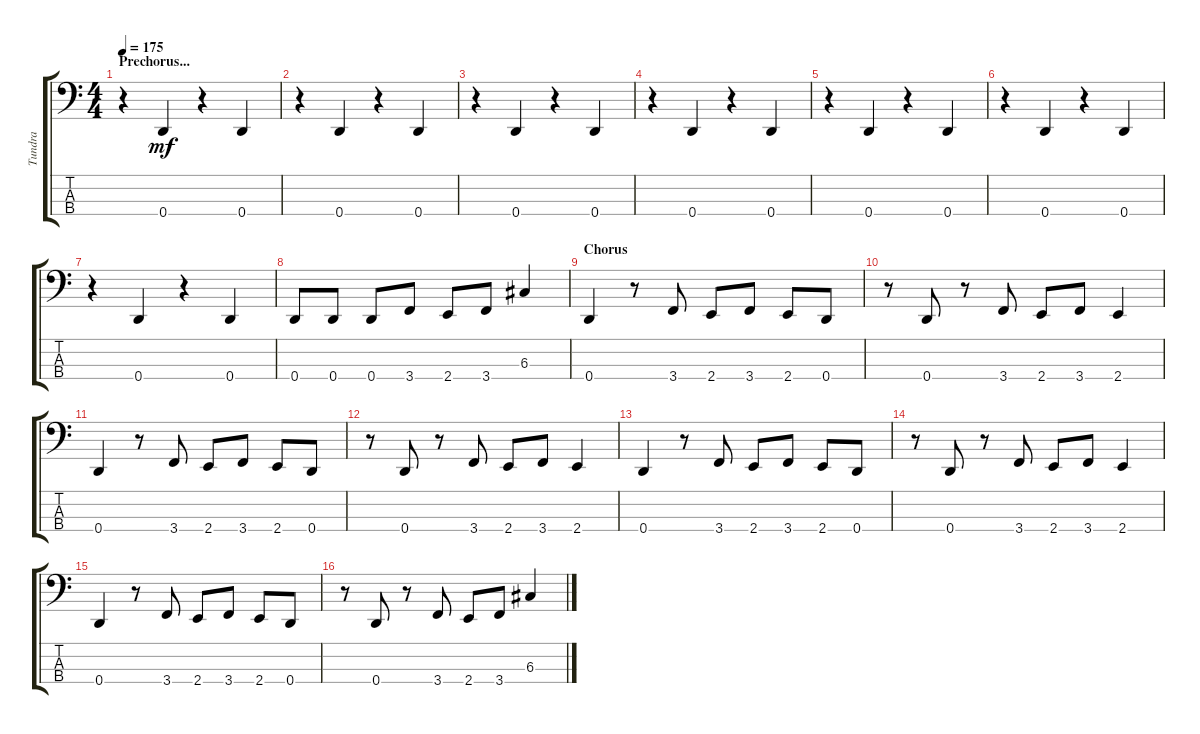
\track ("Tundra" "Tundra") {instrument electricbasspick}
\staff {score tabs}
\tuning (F2 C2 G1 D1) {hide}
\ts (4 4)
\section ("" "Prechorus...")
\tempo 175
\clef f4
\ks c
r.4{dy mf} 0.4.4 r.4 0.4.4 |
r.4 0.4.4 r.4 0.4.4 |
r.4 0.4.4 r.4 0.4.4 |
r.4 0.4.4 r.4 0.4.4 |
r.4 0.4.4 r.4 0.4.4 |
r.4 0.4.4 r.4 0.4.4 |
r.4 0.4.4 r.4 0.4.4 |
0.4.8 0.4.8 0.4.8 3.4.8 2.4.8 3.4.8 6.3.4 |
\section ("" "Chorus")
0.4.4 r.8 3.4.8 2.4.8 3.4.8 2.4.8 0.4.8 |
r.8 0.4.8 r.8 3.4.8 2.4.8 3.4.8 2.4.4 |
0.4.4 r.8 3.4.8 2.4.8 3.4.8 2.4.8 0.4.8 |
r.8 0.4.8 r.8 3.4.8 2.4.8 3.4.8 2.4.4 |
0.4.4 r.8 3.4.8 2.4.8 3.4.8 2.4.8 0.4.8 |
r.8 0.4.8 r.8 3.4.8 2.4.8 3.4.8 2.4.4 |
0.4.4 r.8 3.4.8 2.4.8 3.4.8 2.4.8 0.4.8 |
r.8 0.4.8 r.8 3.4.8 2.4.8 3.4.8 6.3.4
